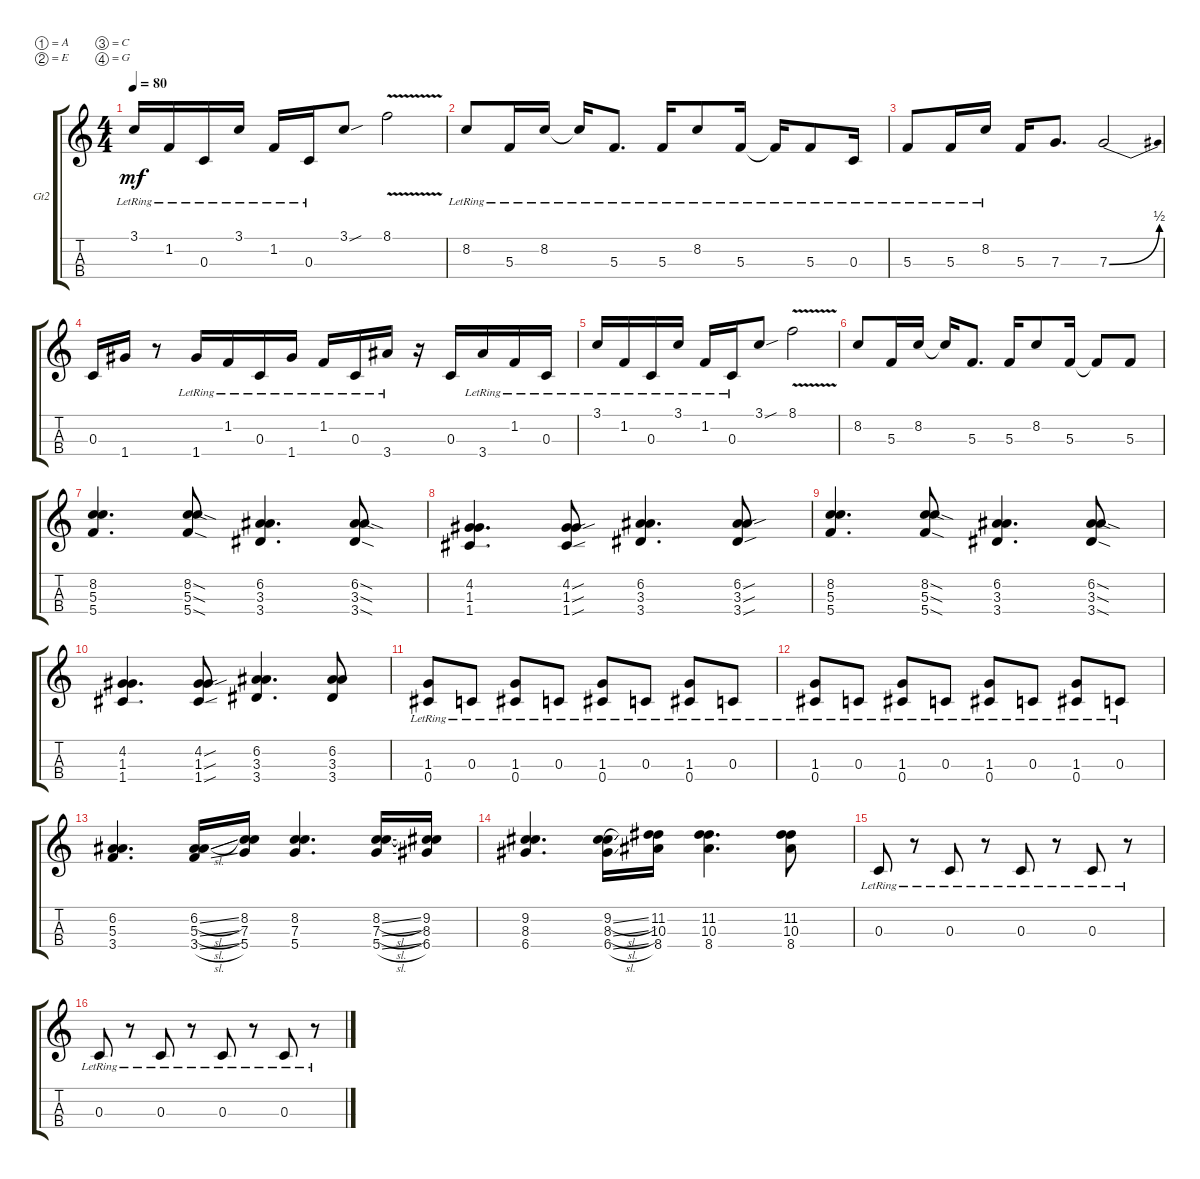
\bracketExtendMode groupsimilarinstruments
\firstSystemTrackNameOrientation horizontal
\otherSystemsTrackNameOrientation horizontal
\track ("Guitar 2" "Gt2") {instrument shamisen}
\staff {score tabs}
\tuning (A4 E4 C4 G4)
\ts (4 4)
\tempo 80
\clef g2
\scale
0.25
\ks c
3.1{lr}.16{dy mf} 1.2{lr}.16 0.3{lr}.16 3.1{lr}.16 1.2{lr}.16 0.3{lr}.16 3.1{sou}.8 8.1{v}.2 |
\scale
0.25 8.2{lr}.8 5.3{lr}.16 8.2{lr}.16 8.2{lr t}.16 5.3{lr}.8{d} 5.3{lr}.16 8.2{lr}.8 5.3{lr}.16 5.3{lr t}.16 5.3{lr}.8 0.3{lr}.16 |
\scale
0.25 5.3{lr}.8 5.3{lr}.16 8.2{lr}.16 5.3.16 7.3.8{d} 7.3{be (bend 0 0 60 2)}.2 |
\scale
0.25 0.3.16 1.4.16 r.8 1.4{lr}.16 1.2{lr}.16 0.3{lr}.16 1.4{lr}.16 1.2{lr}.16 0.3{lr}.16 3.4{lr}.16 r.16 0.3.16 3.4{lr}.16 1.2{lr}.16 0.3{lr}.16 |
\scale
0.25 3.1{lr}.16 1.2{lr}.16 0.3{lr}.16 3.1{lr}.16 1.2{lr}.16 0.3{lr}.16 3.1{sou}.8 8.1{v}.2 |
\scale
0.25 8.2.8 5.3.16 8.2.16 8.2{t}.16 5.3.8{d} 5.3.16 8.2.8 5.3.16 5.3{t}.8 5.3.8 |
\scale
0.25 (5.3 8.2 5.4).4{d} (8.2{sod} 5.3{sod} 5.4{sod}).8 (3.3 6.2 3.4).4{d} (3.3{sod} 6.2{sod} 3.4{sod}).8 |
\scale
0.25 (1.3 4.2 1.4).4{d} (4.2{sou} 1.3{sou} 1.4{sou}).8 (3.3 6.2 3.4).4{d} (3.3{sou} 6.2{sou} 3.4{sou}).8 |
\scale
0.25 (5.3 8.2 5.4).4{d} (8.2{sod} 5.3{sod} 5.4{sod}).8 (3.3 6.2 3.4).4{d} (3.3{sod} 6.2{sod} 3.4{sod}).8 |
\scale
0.25 (1.3 4.2 1.4).4{d} (4.2{sou} 1.3{sou} 1.4{sou}).8 (3.3 6.2 3.4).4{d} (3.3 6.2 3.4).8 |
\scale
0.25 (0.4{lr} 1.3{lr}).8 0.3{lr}.8 (0.4{lr} 1.3{lr}).8 0.3{lr}.8 (0.4{lr} 1.3).8 0.3{lr}.8 (0.4{lr} 1.3{lr}).8 0.3{lr}.8 |
\scale
0.25 (0.4{lr} 1.3{lr}).8 0.3{lr}.8 (0.4{lr} 1.3{lr}).8 0.3{lr}.8 (0.4{lr} 1.3{lr}).8 0.3{lr}.8 (0.4{lr} 1.3{lr}).8 0.3{lr}.8 |
\scale
0.25 (6.2 5.3 3.4).4{d} (6.2{sl} 5.3{sl} 3.4{sl}).16 (8.2 7.3 5.4).16 (8.2 7.3 5.4).4{d} (8.2{sl} 7.3{sl} 5.4{sl}).16 (9.2 8.3 6.4).16 |
\scale
0.25 (9.2 8.3 6.4).4{d} (9.2{sl} 8.3{sl} 6.4{sl}).16 (11.2 10.3 8.4).16 (10.3 11.2 8.4).4{d} (10.3 11.2 8.4).8 |
\scale
0.25 0.3{lr}.8 r.8 0.3{lr}.8 r.8 0.3{lr}.8 r.8 0.3{lr}.8 r.8 |
\scale
0.25 0.3{lr}.8 r.8 0.3{lr}.8 r.8 0.3{lr}.8 r.8 0.3{lr}.8 r.8
